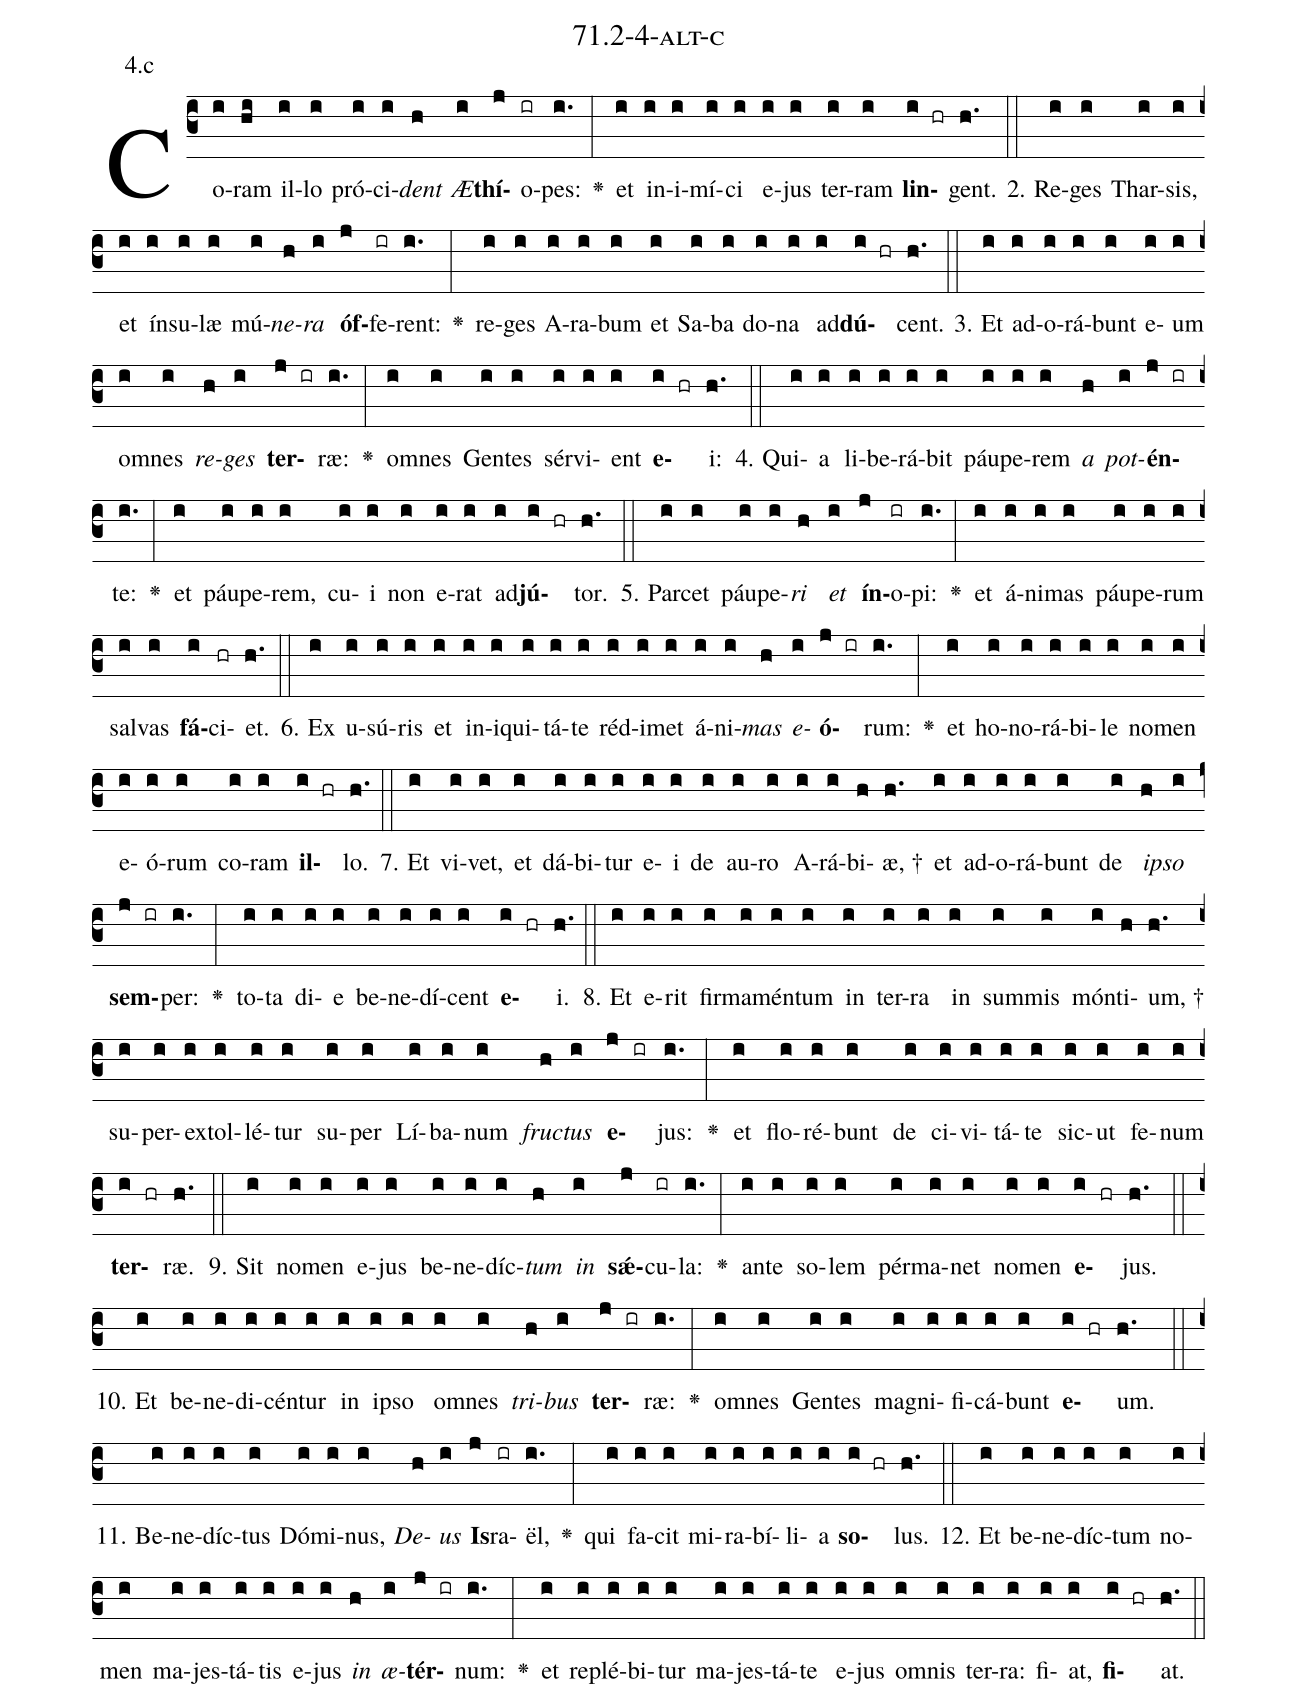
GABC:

name: 71.2-4-alt-c;
annotation: 4.c;
%%
(c3)Co(i)ram(hi) il(i)lo(i) pró(i)ci(i)<i>dent</i>(h) <i>Æ</i>(i)<b>thí</b>(j)o(ir)pes:(i.) <v>\greheightstar</v>(:) et(i) in(i)i(i)mí(i)ci(i) e(i)jus(i) ter(i)ram(i) <b>lin</b>(i hr)gent.(h.) (::)
2. Re(i)ges(i) Thar(i)sis,(i) et(i) ín(i)su(i)læ(i) mú(i)<i>ne</i>(h)<i>ra</i>(i) <b>óf</b>(j)fe(ir)rent:(i.) <v>\greheightstar</v>(:) re(i)ges(i) A(i)ra(i)bum(i) et(i) Sa(i)ba(i) do(i)na(i) ad(i)<b>dú</b>(i hr)cent.(h.) (::)
3. Et(i) ad(i)o(i)rá(i)bunt(i) e(i)um(i) om(i)nes(i) <i>re</i>(h)<i>ges</i>(i) <b>ter</b>(j ir)ræ:(i.) <v>\greheightstar</v>(:) om(i)nes(i) Gen(i)tes(i) sér(i)vi(i)ent(i) <b>e</b>(i hr)i:(h.) (::)
4. Qui(i)a(i) li(i)be(i)rá(i)bit(i) páu(i)pe(i)rem(i) <i>a</i>(h) <i>pot</i>(i)<b>én</b>(j ir)te:(i.) <v>\greheightstar</v>(:) et(i) páu(i)pe(i)rem,(i) cu(i)i(i) non(i) e(i)rat(i) ad(i)<b>jú</b>(i hr)tor.(h.) (::)
5. Par(i)cet(i) páu(i)pe(i)<i>ri</i>(h) <i>et</i>(i) <b>ín</b>(j)o(ir)pi:(i.) <v>\greheightstar</v>(:) et(i) á(i)ni(i)mas(i) páu(i)pe(i)rum(i) sal(i)vas(i) <b>fá</b>(i)ci(hr)et.(h.) (::)
6. Ex(i) u(i)sú(i)ris(i) et(i) in(i)i(i)qui(i)tá(i)te(i) réd(i)i(i)met(i) á(i)ni(i)<i>mas</i>(h) <i>e</i>(i)<b>ó</b>(j ir)rum:(i.) <v>\greheightstar</v>(:) et(i) ho(i)no(i)rá(i)bi(i)le(i) no(i)men(i) e(i)ó(i)rum(i) co(i)ram(i) <b>il</b>(i hr)lo.(h.) (::)
7. Et(i) vi(i)vet,(i) et(i) dá(i)bi(i)tur(i) e(i)i(i) de(i) au(i)ro(i) A(i)rá(i)bi(h)æ, †(h.) et(i) ad(i)o(i)rá(i)bunt(i) de(i) <i>ip</i>(h)<i>so</i>(i) <b>sem</b>(j ir)per:(i.) <v>\greheightstar</v>(:) to(i)ta(i) di(i)e(i) be(i)ne(i)dí(i)cent(i) <b>e</b>(i hr)i.(h.) (::)
8. Et(i) e(i)rit(i) fir(i)ma(i)mén(i)tum(i) in(i) ter(i)ra(i) in(i) sum(i)mis(i) món(i)ti(h)um, †(h.) su(i)per(i)ex(i)tol(i)lé(i)tur(i) su(i)per(i) Lí(i)ba(i)num(i) <i>fruc</i>(h)<i>tus</i>(i) <b>e</b>(j ir)jus:(i.) <v>\greheightstar</v>(:) et(i) flo(i)ré(i)bunt(i) de(i) ci(i)vi(i)tá(i)te(i) sic(i)ut(i) fe(i)num(i) <b>ter</b>(i hr)ræ.(h.) (::)
9. Sit(i) no(i)men(i) e(i)jus(i) be(i)ne(i)díc(i)<i>tum</i>(h) <i>in</i>(i) <b>sǽ</b>(j)cu(ir)la:(i.) <v>\greheightstar</v>(:) an(i)te(i) so(i)lem(i) pér(i)ma(i)net(i) no(i)men(i) <b>e</b>(i hr)jus.(h.) (::)
10. Et(i) be(i)ne(i)di(i)cén(i)tur(i) in(i) ip(i)so(i) om(i)nes(i) <i>tri</i>(h)<i>bus</i>(i) <b>ter</b>(j ir)ræ:(i.) <v>\greheightstar</v>(:) om(i)nes(i) Gen(i)tes(i) ma(i)gni(i)fi(i)cá(i)bunt(i) <b>e</b>(i hr)um.(h.) (::)
11. Be(i)ne(i)díc(i)tus(i) Dó(i)mi(i)nus,(i) <i>De</i>(h)<i>us</i>(i) <b>Is</b>(j)ra(ir)ël,(i.) <v>\greheightstar</v>(:) qui(i) fa(i)cit(i) mi(i)ra(i)bí(i)li(i)a(i) <b>so</b>(i hr)lus.(h.) (::)
12. Et(i) be(i)ne(i)díc(i)tum(i) no(i)men(i) ma(i)jes(i)tá(i)tis(i) e(i)jus(i) <i>in</i>(h) <i>æ</i>(i)<b>tér</b>(j ir)num:(i.) <v>\greheightstar</v>(:) et(i) re(i)plé(i)bi(i)tur(i) ma(i)jes(i)tá(i)te(i) e(i)jus(i) om(i)nis(i) ter(i)ra:(i) fi(i)at,(i) <b>fi</b>(i hr)at.(h.) (::)
